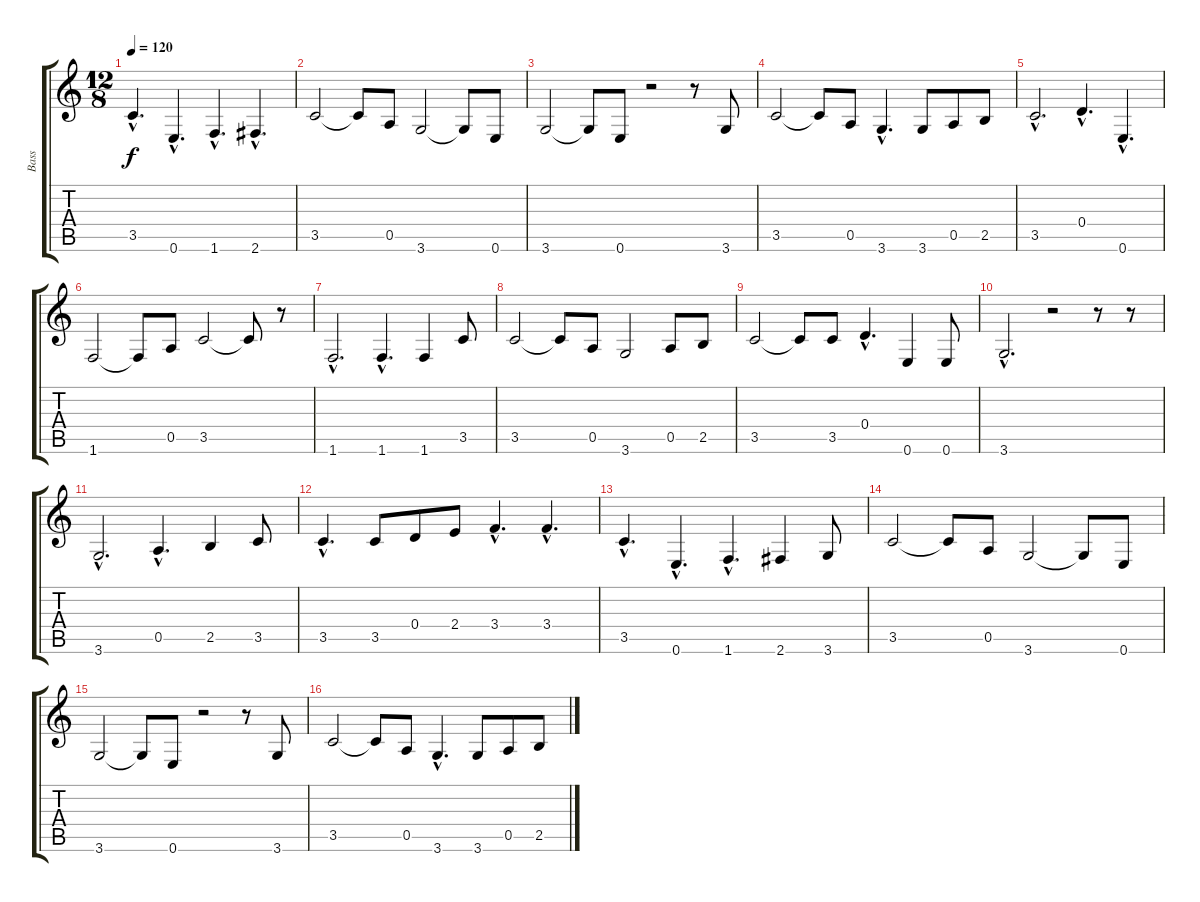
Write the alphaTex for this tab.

\track ("Bass" "Bass") {instrument acousticbass}
\staff {score tabs}
\tuning (E4 B3 G3 D3 A2 E2) {hide}
\ts (12 8)
\tempo 120
\clef g2
\ks c
3.5{hac}.4{d dy f} 0.6{hac}.4{d} 1.6{hac}.4{d} 2.6{hac}.4{d} |
3.5.2 3.5{t}.8 0.5.8 3.6.2 3.6{t}.8 0.6.8 |
3.6.2 3.6{t}.8 0.6.8 r.2 r.8 3.6.8 |
3.5.2 3.5{t}.8 0.5.8 3.6{hac}.4{d} 3.6.8 0.5.8 2.5.8 |
3.5{hac}.2{d} 0.4{hac}.4{d} 0.6{hac}.4{d} |
1.6.2 1.6{t}.8 0.5.8 3.5.2 3.5{t}.8 r.8 |
1.6{hac}.2{d} 1.6{hac}.4{d} 1.6.4 3.5.8 |
3.5.2 3.5{t}.8 0.5.8 3.6.2 0.5.8 2.5.8 |
3.5.2 3.5{t}.8 3.5.8 0.4{hac}.4{d} 0.6.4 0.6.8 |
3.6{hac}.2{d} r.2 r.8 r.8 |
3.6{hac}.2{d} 0.5{hac}.4{d} 2.5.4 3.5.8 |
3.5{hac}.4{d} 3.5.8 0.4.8 2.4.8 3.4{hac}.4{d} 3.4{hac}.4{d} |
3.5{hac}.4{d} 0.6{hac}.4{d} 1.6{hac}.4{d} 2.6.4 3.6.8 |
3.5.2 3.5{t}.8 0.5.8 3.6.2 3.6{t}.8 0.6.8 |
3.6.2 3.6{t}.8 0.6.8 r.2 r.8 3.6.8 |
3.5.2 3.5{t}.8 0.5.8 3.6{hac}.4{d} 3.6.8 0.5.8 2.5.8
